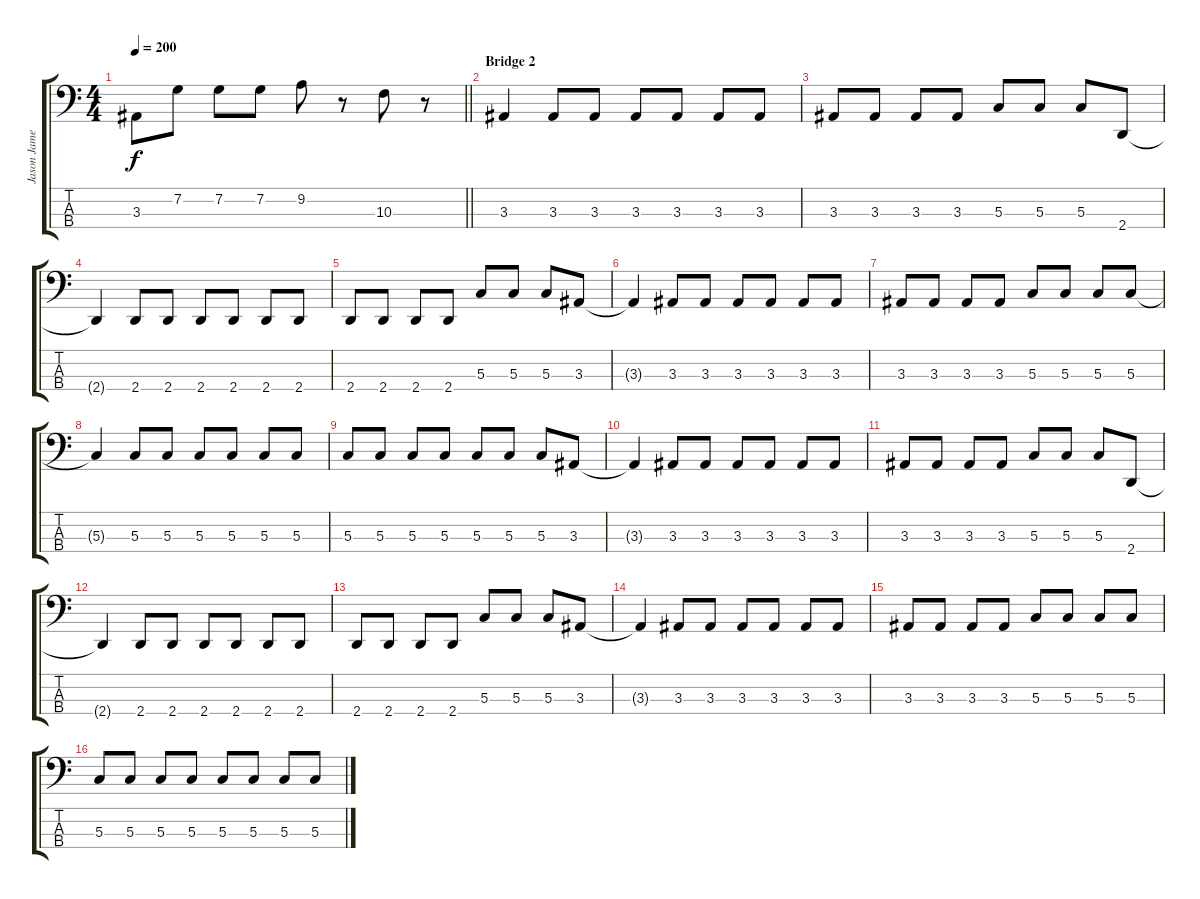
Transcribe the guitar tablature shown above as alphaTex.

\track ("Jason James" "Jason Jame") {instrument electricbassfinger}
\staff {score tabs}
\tuning (F2 C2 G1 C1) {hide}
\ts (4 4)
\tempo 200
\clef f4
\barLineRight lightlight
\ks c
3.3{t}.8{dy f} 7.2.8 7.2.8 7.2.8 9.2.8 r.8 10.3.8 r.8 |
\section ("" "Bridge 2")
3.3.4 3.3.8 3.3.8 3.3.8 3.3.8 3.3.8 3.3.8 |
3.3.8 3.3.8 3.3.8 3.3.8 5.3.8 5.3.8 5.3.8 2.4.8 |
2.4{t}.4 2.4.8 2.4.8 2.4.8 2.4.8 2.4.8 2.4.8 |
2.4.8 2.4.8 2.4.8 2.4.8 5.3.8 5.3.8 5.3.8 3.3.8 |
3.3{t}.4 3.3.8 3.3.8 3.3.8 3.3.8 3.3.8 3.3.8 |
3.3.8 3.3.8 3.3.8 3.3.8 5.3.8 5.3.8 5.3.8 5.3.8 |
5.3{t}.4 5.3.8 5.3.8 5.3.8 5.3.8 5.3.8 5.3.8 |
5.3.8 5.3.8 5.3.8 5.3.8 5.3.8 5.3.8 5.3.8 3.3.8 |
3.3{t}.4 3.3.8 3.3.8 3.3.8 3.3.8 3.3.8 3.3.8 |
3.3.8 3.3.8 3.3.8 3.3.8 5.3.8 5.3.8 5.3.8 2.4.8 |
2.4{t}.4 2.4.8 2.4.8 2.4.8 2.4.8 2.4.8 2.4.8 |
2.4.8 2.4.8 2.4.8 2.4.8 5.3.8 5.3.8 5.3.8 3.3.8 |
3.3{t}.4 3.3.8 3.3.8 3.3.8 3.3.8 3.3.8 3.3.8 |
3.3.8 3.3.8 3.3.8 3.3.8 5.3.8 5.3.8 5.3.8 5.3.8 |
5.3.8 5.3.8 5.3.8 5.3.8 5.3.8 5.3.8 5.3.8 5.3.8
